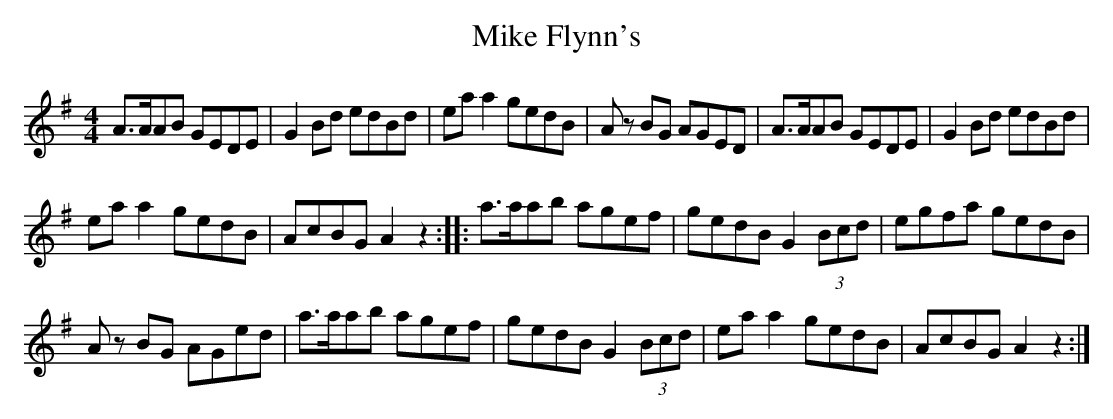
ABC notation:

X:1
T:Mike Flynn's
M:4/4
L:1/8
K:A dorian
A>AAB GEDE|G2 Bd edBd|ea a2 gedB|A z BG AGED|A>AAB GEDE|G2 Bd edBd|
ea a2 gedB|AcBG A2 z2::a>aab agef|gedB G2 (3Bcd|egfa gedB|
A z BG AGed|a>aab agef|gedB G2 (3Bcd|ea a2 gedB|AcBG A2 z2:|]
